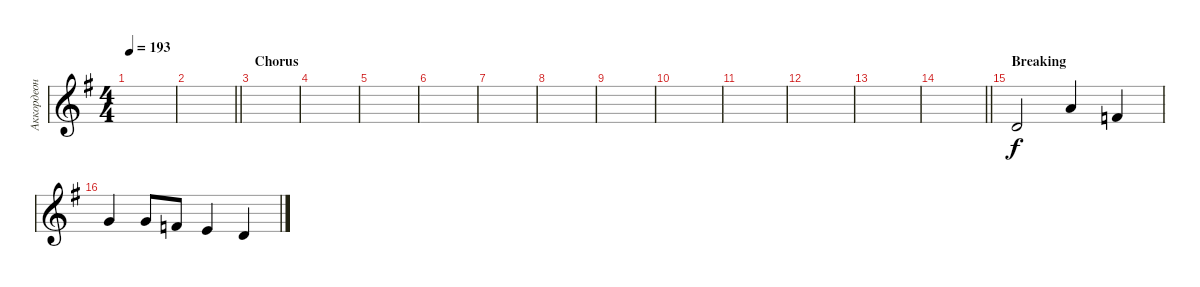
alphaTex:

\track ("Аккордеон" "Аккордеон") {instrument accordion}
\staff {score}
\tuning (E4 B3 G3 D3 A2 E2) {hide}
\ts (4 4)
\tempo 193
\clef g2
\ks eminor
|
\barLineRight lightlight
|
\section ("" "Chorus")
|
|
|
|
|
|
|
|
|
|
|
\barLineRight lightlight
|
\section ("" "Breaking")
3.2.2 5.1.4 6.2.4 |
3.1.4 3.1.8 6.2.8 5.2.4 3.2.4
